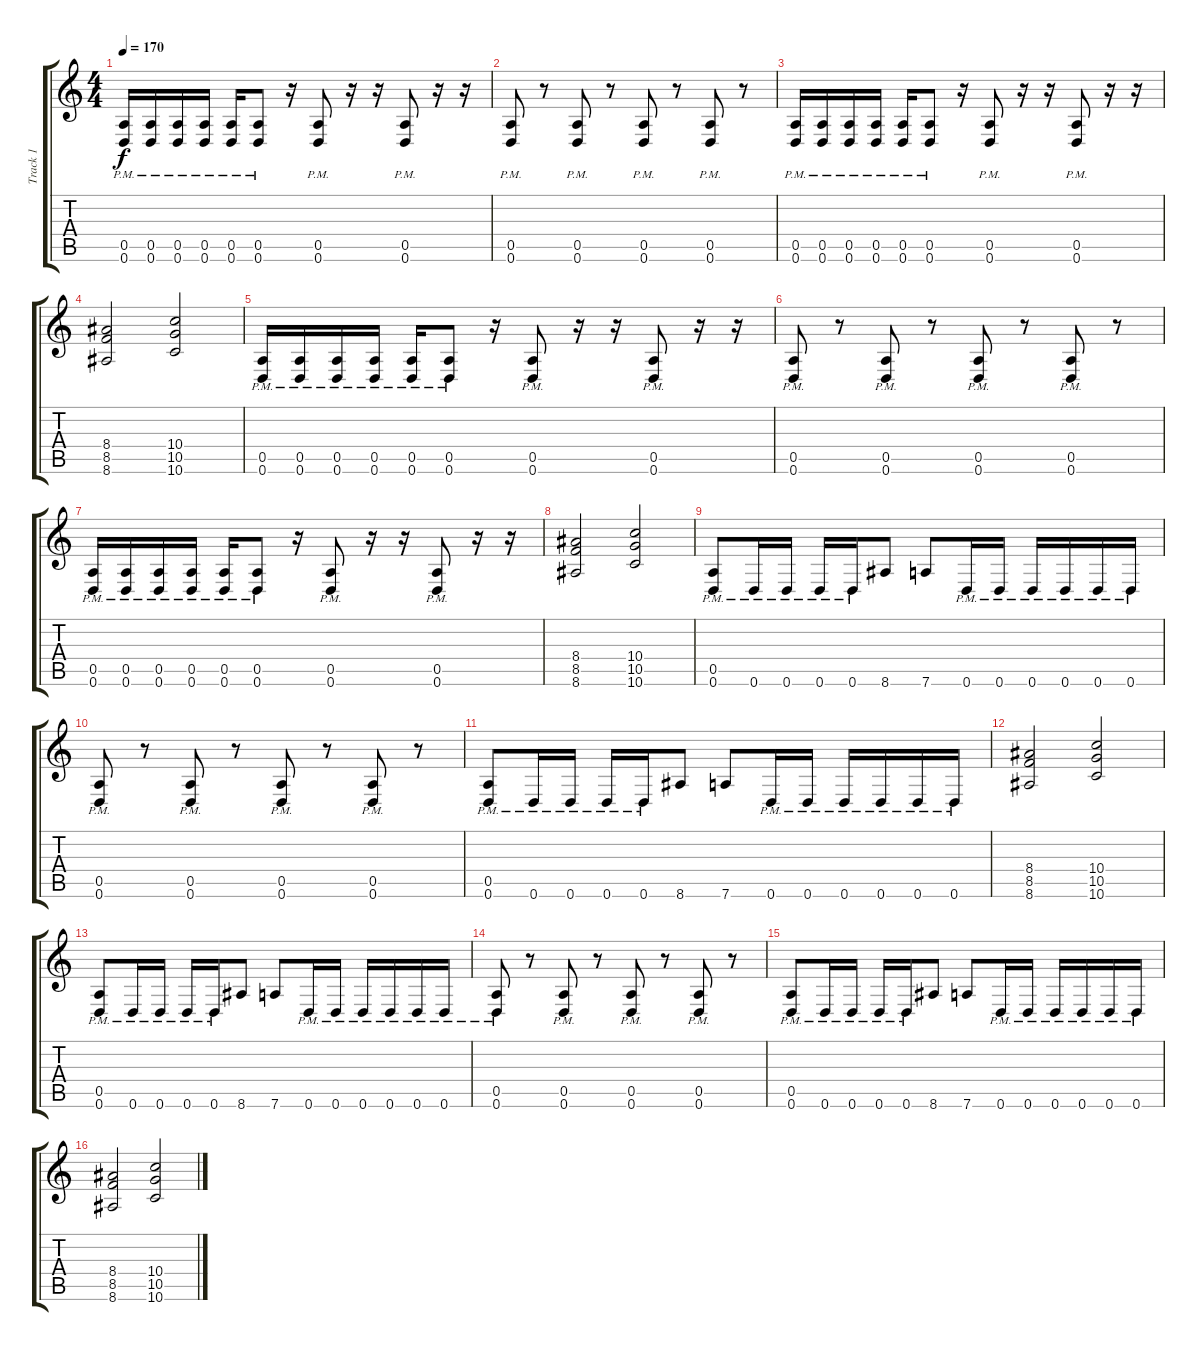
\track ("Track 1" "Track 1") {instrument distortionguitar}
\staff {score tabs}
\tuning (E4 B3 G3 D3 A2 D2) {hide}
\ts (4 4)
\tempo 170
\clef g2
\ks c
(0.5{pm} 0.6{pm}).16{dy f} (0.5{pm} 0.6{pm}).16 (0.5{pm} 0.6{pm}).16 (0.5{pm} 0.6{pm}).16 (0.5{pm} 0.6{pm}).16 (0.5{pm} 0.6{pm}).8 r.16 (0.5{pm} 0.6{pm}).8 r.16 r.16 (0.5{pm} 0.6{pm}).8 r.16 r.16 |
(0.5{pm} 0.6{pm}).8 r.8 (0.5{pm} 0.6{pm}).8 r.8 (0.5{pm} 0.6{pm}).8 r.8 (0.5{pm} 0.6{pm}).8 r.8 |
(0.5{pm} 0.6{pm}).16 (0.5{pm} 0.6{pm}).16 (0.5{pm} 0.6{pm}).16 (0.5{pm} 0.6{pm}).16 (0.5{pm} 0.6{pm}).16 (0.5{pm} 0.6{pm}).8 r.16 (0.5{pm} 0.6{pm}).8 r.16 r.16 (0.5{pm} 0.6{pm}).8 r.16 r.16 |
(8.4 8.5 8.6).2 (10.4 10.5 10.6).2 |
(0.5{pm} 0.6{pm}).16 (0.5{pm} 0.6{pm}).16 (0.5{pm} 0.6{pm}).16 (0.5{pm} 0.6{pm}).16 (0.5{pm} 0.6{pm}).16 (0.5{pm} 0.6{pm}).8 r.16 (0.5{pm} 0.6{pm}).8 r.16 r.16 (0.5{pm} 0.6{pm}).8 r.16 r.16 |
(0.5{pm} 0.6{pm}).8 r.8 (0.5{pm} 0.6{pm}).8 r.8 (0.5{pm} 0.6{pm}).8 r.8 (0.5{pm} 0.6{pm}).8 r.8 |
(0.5{pm} 0.6{pm}).16 (0.5{pm} 0.6{pm}).16 (0.5{pm} 0.6{pm}).16 (0.5{pm} 0.6{pm}).16 (0.5{pm} 0.6{pm}).16 (0.5{pm} 0.6{pm}).8 r.16 (0.5{pm} 0.6{pm}).8 r.16 r.16 (0.5{pm} 0.6{pm}).8 r.16 r.16 |
(8.4 8.5 8.6).2 (10.4 10.5 10.6).2 |
(0.5{pm} 0.6).8 0.6{pm}.16 0.6{pm}.16 0.6{pm}.16 0.6{pm}.16 8.6.8 7.6.8 0.6{pm}.16 0.6{pm}.16 0.6{pm}.16 0.6{pm}.16 0.6{pm}.16 0.6{pm}.16 |
(0.5{pm} 0.6{pm}).8 r.8 (0.5{pm} 0.6{pm}).8 r.8 (0.5{pm} 0.6{pm}).8 r.8 (0.5{pm} 0.6{pm}).8 r.8 |
(0.5{pm} 0.6).8 0.6{pm}.16 0.6{pm}.16 0.6{pm}.16 0.6{pm}.16 8.6.8 7.6.8 0.6{pm}.16 0.6{pm}.16 0.6{pm}.16 0.6{pm}.16 0.6{pm}.16 0.6{pm}.16 |
(8.4 8.5 8.6).2 (10.4 10.5 10.6).2 |
(0.5{pm} 0.6).8 0.6{pm}.16 0.6{pm}.16 0.6{pm}.16 0.6{pm}.16 8.6.8 7.6.8 0.6{pm}.16 0.6{pm}.16 0.6{pm}.16 0.6{pm}.16 0.6{pm}.16 0.6{pm}.16 |
(0.5{pm} 0.6{pm}).8 r.8 (0.5{pm} 0.6{pm}).8 r.8 (0.5{pm} 0.6{pm}).8 r.8 (0.5{pm} 0.6{pm}).8 r.8 |
(0.5{pm} 0.6).8 0.6{pm}.16 0.6{pm}.16 0.6{pm}.16 0.6{pm}.16 8.6.8 7.6.8 0.6{pm}.16 0.6{pm}.16 0.6{pm}.16 0.6{pm}.16 0.6{pm}.16 0.6{pm}.16 |
(8.4 8.5 8.6).2 (10.4 10.5 10.6).2
